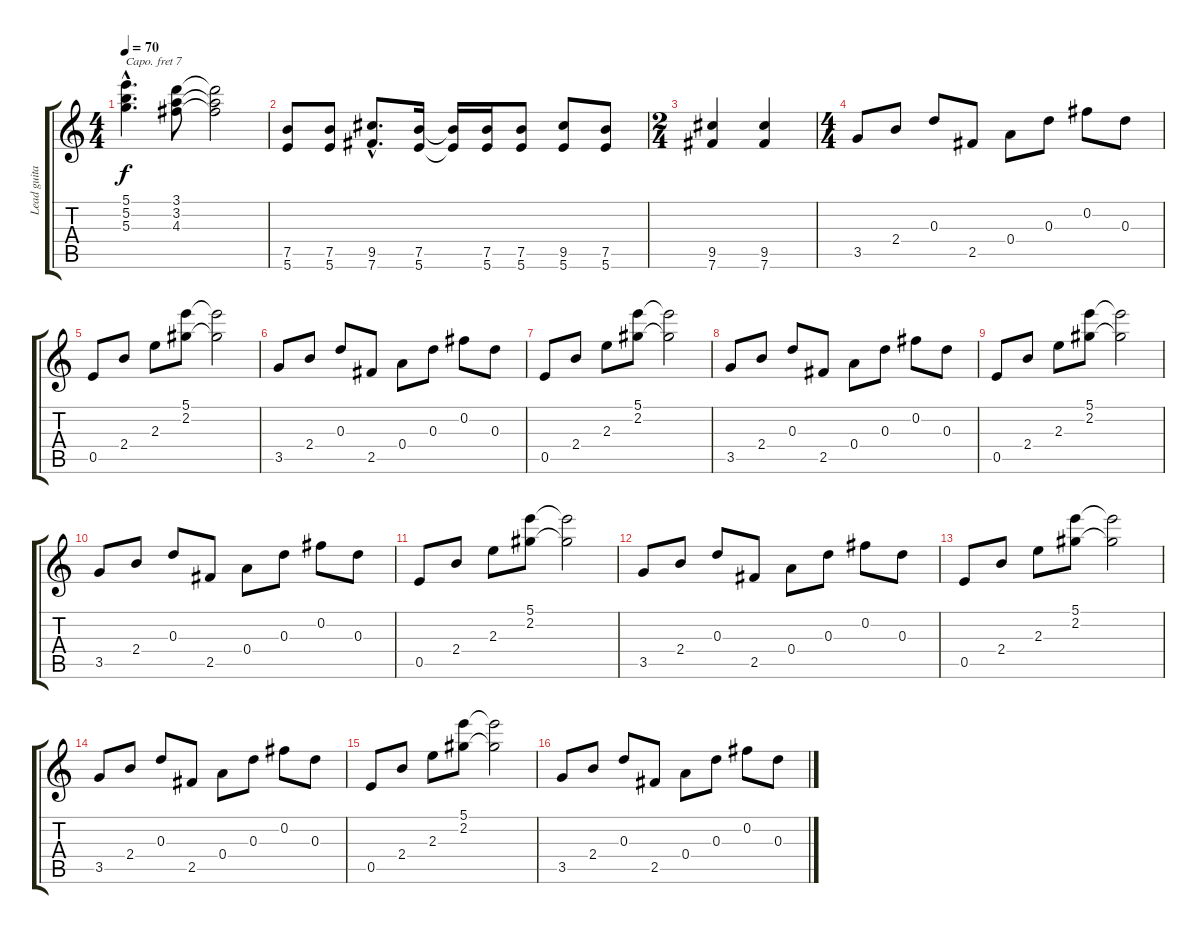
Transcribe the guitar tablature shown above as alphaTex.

\track ("Lead guitar" "Lead guita") {instrument acousticguitarsteel}
\staff {score tabs}
\capo 7
\tuning (E4 B3 G3 D3 A2 E2) {hide}
\ts (4 4)
\tempo 70
\clef g2
\ks c
(5.1{hac} 5.2{hac} 5.3{hac}).4{d dy f} (3.1 3.2 4.3).8 (3.1{t} 3.2{t} 4.3{t}).2 |
(7.5 5.6).8 (7.5 5.6).8 (9.5{hac} 7.6{hac}).8{d} (7.5 5.6).16 (7.5{t} 5.6{t}).16 (7.5 5.6).16 (7.5 5.6).8 (9.5 5.6).8 (7.5 5.6).8 |
\ts (2 4)
(9.5 7.6).4 (9.5 7.6).4 |
\ts (4 4)
3.5.8 2.4.8 0.3.8 2.5.8 0.4.8 0.3.8 0.2.8 0.3.8 |
0.5.8 2.4.8 2.3.8 (5.1 2.2).8 (5.1{t} 2.2{t}).2 |
3.5.8 2.4.8 0.3.8 2.5.8 0.4.8 0.3.8 0.2.8 0.3.8 |
0.5.8 2.4.8 2.3.8 (5.1 2.2).8 (5.1{t} 2.2{t}).2 |
3.5.8 2.4.8 0.3.8 2.5.8 0.4.8 0.3.8 0.2.8 0.3.8 |
0.5.8 2.4.8 2.3.8 (5.1 2.2).8 (5.1{t} 2.2{t}).2 |
3.5.8 2.4.8 0.3.8 2.5.8 0.4.8 0.3.8 0.2.8 0.3.8 |
0.5.8 2.4.8 2.3.8 (5.1 2.2).8 (5.1{t} 2.2{t}).2 |
3.5.8 2.4.8 0.3.8 2.5.8 0.4.8 0.3.8 0.2.8 0.3.8 |
0.5.8 2.4.8 2.3.8 (5.1 2.2).8 (5.1{t} 2.2{t}).2 |
3.5.8{volume 12} 2.4.8 0.3.8 2.5.8 0.4.8 0.3.8 0.2.8 0.3.8 |
0.5.8{volume 10} 2.4.8 2.3.8 (5.1 2.2).8 (5.1{t} 2.2{t}).2 |
3.5.8{volume 8} 2.4.8 0.3.8 2.5.8 0.4.8 0.3.8 0.2.8 0.3.8
